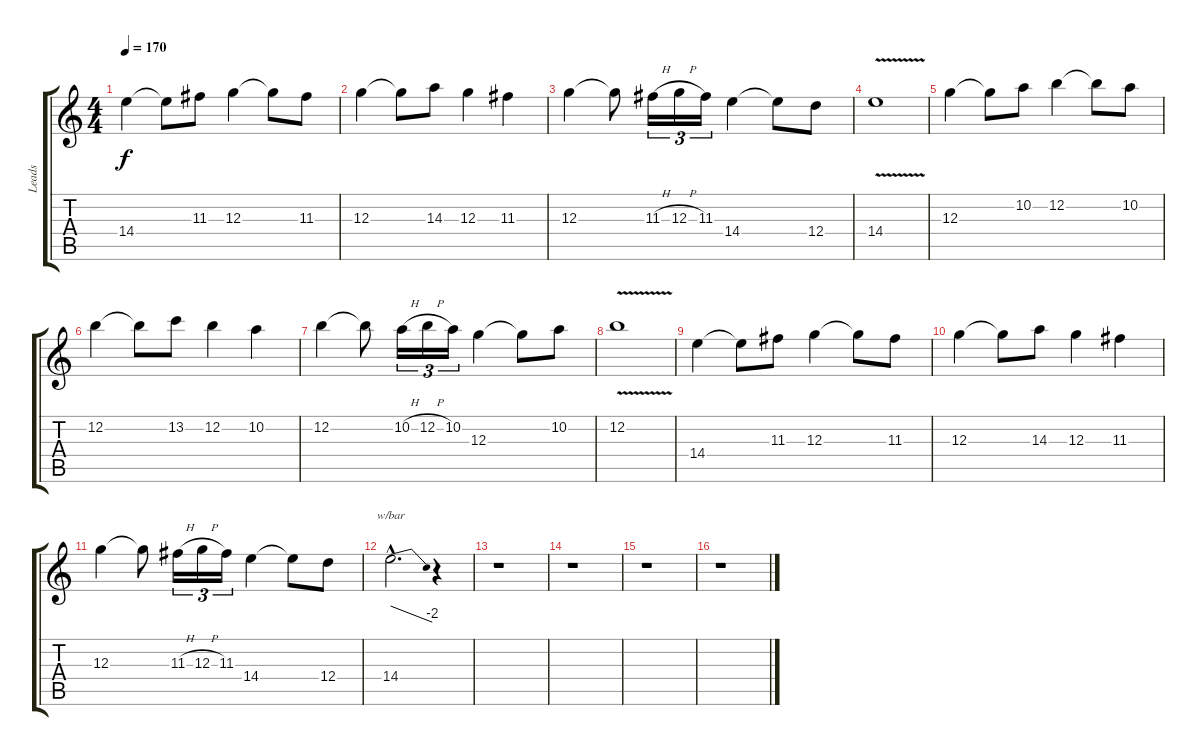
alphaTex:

\track ("Leads" "Leads") {instrument distortionguitar}
\staff {score tabs}
\tuning (E4 B3 G3 D3 A2 E2) {hide}
\ts (4 4)
\tempo 170
\clef g2
\ks c
14.4.4{dy f} 14.4{t}.8 11.3.8 12.3.4 12.3{t}.8 11.3.8 |
12.3.4 12.3{t}.8 14.3.8 12.3.4 11.3.4 |
12.3.4 12.3{t}.8 11.3{h}.16{tu (3 2)} 12.3{h}.16{tu (3 2)} 11.3.16{tu (3 2)} 14.4.4 14.4{t}.8 12.4.8 |
14.4{v}.1 |
12.3.4 12.3{t}.8 10.2.8 12.2.4 12.2{t}.8 10.2.8 |
12.2.4 12.2{t}.8 13.2.8 12.2.4 10.2.4 |
12.2.4 12.2{t}.8 10.2{h}.16{tu (3 2)} 12.2{h}.16{tu (3 2)} 10.2.16{tu (3 2)} 12.3.4 12.3{t}.8 10.2.8 |
12.2{v}.1 |
14.4.4 14.4{t}.8 11.3.8 12.3.4 12.3{t}.8 11.3.8 |
12.3.4 12.3{t}.8 14.3.8 12.3.4 11.3.4 |
12.3.4 12.3{t}.8 11.3{h}.16{tu (3 2)} 12.3{h}.16{tu (3 2)} 11.3.16{tu (3 2)} 14.4.4 14.4{t}.8 12.4.8 |
14.4{hac}.2{d tbe (dive default 0 0 60 -8)} r.4 |
r.1 |
r.1 |
r.1 |
r.1
